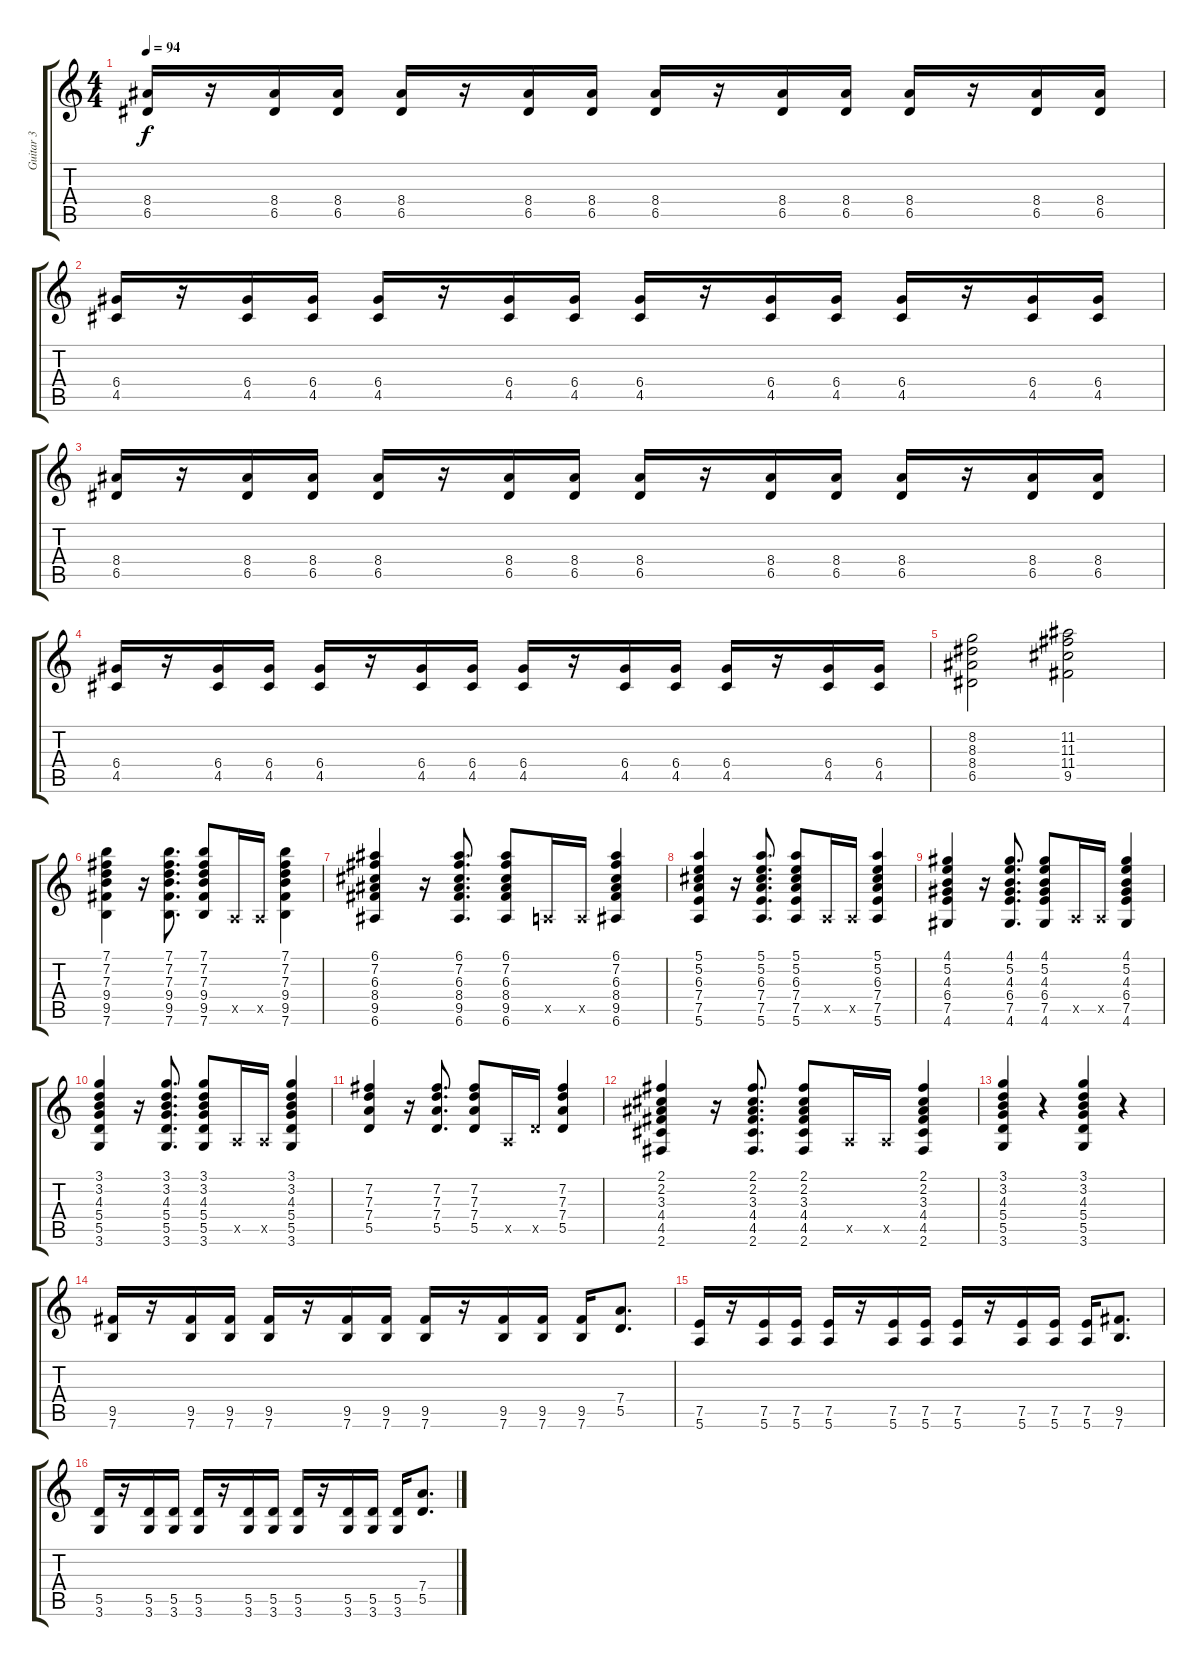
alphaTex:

\track ("Guitar 3" "Guitar 3") {instrument electricguitarclean}
\staff {score tabs}
\tuning (E4 B3 G3 D3 A2 E2) {hide}
\ts (4 4)
\tempo 94
\clef g2
\ks c
(8.4 6.5).16{dy f} r.16 (8.4 6.5).16 (8.4 6.5).16 (8.4 6.5).16 r.16 (8.4 6.5).16 (8.4 6.5).16 (8.4 6.5).16 r.16 (8.4 6.5).16 (8.4 6.5).16 (8.4 6.5).16 r.16 (8.4 6.5).16 (8.4 6.5).16 |
(6.4 4.5).16 r.16 (6.4 4.5).16 (6.4 4.5).16 (6.4 4.5).16 r.16 (6.4 4.5).16 (6.4 4.5).16 (6.4 4.5).16 r.16 (6.4 4.5).16 (6.4 4.5).16 (6.4 4.5).16 r.16 (6.4 4.5).16 (6.4 4.5).16 |
(8.4 6.5).16 r.16 (8.4 6.5).16 (8.4 6.5).16 (8.4 6.5).16 r.16 (8.4 6.5).16 (8.4 6.5).16 (8.4 6.5).16 r.16 (8.4 6.5).16 (8.4 6.5).16 (8.4 6.5).16 r.16 (8.4 6.5).16 (8.4 6.5).16 |
(6.4 4.5).16 r.16 (6.4 4.5).16 (6.4 4.5).16 (6.4 4.5).16 r.16 (6.4 4.5).16 (6.4 4.5).16 (6.4 4.5).16 r.16 (6.4 4.5).16 (6.4 4.5).16 (6.4 4.5).16 r.16 (6.4 4.5).16 (6.4 4.5).16 |
(8.2 8.3 8.4 6.5).2 (11.2 11.3 11.4 9.5).2 |
(7.1 7.2 7.3 9.4 9.5 7.6).4 r.16 (7.1 7.2 7.3 9.4 9.5 7.6).8{d} (7.1 7.2 7.3 9.4 9.5 7.6).8 0.5{x}.16 0.5{x}.16 (7.1 7.2 7.3 9.4 9.5 7.6).4 |
(6.1 7.2 6.3 8.4 9.5 6.6).4 r.16 (6.1 7.2 6.3 8.4 9.5 6.6).8{d} (6.1 7.2 6.3 8.4 9.5 6.6).8 0.5{x}.16 0.5{x}.16 (6.1 7.2 6.3 8.4 9.5 6.6).4 |
(5.1 5.2 6.3 7.4 7.5 5.6).4 r.16 (5.1 5.2 6.3 7.4 7.5 5.6).8{d} (5.1 5.2 6.3 7.4 7.5 5.6).8 0.5{x}.16 0.5{x}.16 (5.1 5.2 6.3 7.4 7.5 5.6).4 |
(4.1 5.2 4.3 6.4 7.5 4.6).4 r.16 (4.1 5.2 4.3 6.4 7.5 4.6).8{d} (4.1 5.2 4.3 6.4 7.5 4.6).8 0.5{x}.16 0.5{x}.16 (4.1 5.2 4.3 6.4 7.5 4.6).4 |
(3.1 3.2 4.3 5.4 5.5 3.6).4 r.16 (3.1 3.2 4.3 5.4 5.5 3.6).8{d} (3.1 3.2 4.3 5.4 5.5 3.6).8 0.5{x}.16 0.5{x}.16 (3.1 3.2 4.3 5.4 5.5 3.6).4 |
(7.2 7.3 7.4 5.5).4 r.16 (7.2 7.3 7.4 5.5).8{d} (7.2 7.3 7.4 5.5).8 0.5{x}.16 5.5{x}.16 (7.2 7.3 7.4 5.5).4 |
(2.1 2.2 3.3 4.4 4.5 2.6).4 r.16 (2.1 2.2 3.3 4.4 4.5 2.6).8{d} (2.1 2.2 3.3 4.4 4.5 2.6).8 0.5{x}.16 0.5{x}.16 (2.1 2.2 3.3 4.4 4.5 2.6).4 |
(3.1 3.2 4.3 5.4 5.5 3.6).4 r.4 (3.1 3.2 4.3 5.4 5.5 3.6).4 r.4 |
(9.5 7.6).16 r.16 (9.5 7.6).16 (9.5 7.6).16 (9.5 7.6).16 r.16 (9.5 7.6).16 (9.5 7.6).16 (9.5 7.6).16 r.16 (9.5 7.6).16 (9.5 7.6).16 (9.5 7.6).16 (7.4 5.5).8{d} |
(7.5 5.6).16 r.16 (7.5 5.6).16 (7.5 5.6).16 (7.5 5.6).16 r.16 (7.5 5.6).16 (7.5 5.6).16 (7.5 5.6).16 r.16 (7.5 5.6).16 (7.5 5.6).16 (7.5 5.6).16 (9.5 7.6).8{d} |
(5.5 3.6).16 r.16 (5.5 3.6).16 (5.5 3.6).16 (5.5 3.6).16 r.16 (5.5 3.6).16 (5.5 3.6).16 (5.5 3.6).16 r.16 (5.5 3.6).16 (5.5 3.6).16 (5.5 3.6).16 (7.4 5.5).8{d}
